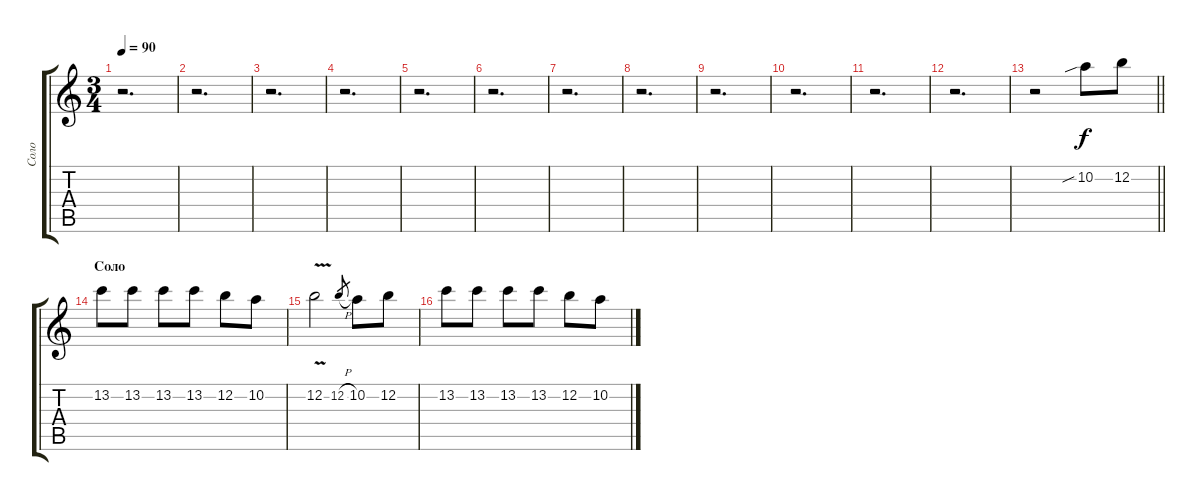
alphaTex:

\track ("Соло" "Соло") {instrument overdrivenguitar}
\staff {score tabs}
\tuning (E4 B3 G3 D3 A2 E2) {hide}
\ts (3 4)
\tempo 90
\clef g2
\ks c
r.2{d dy f} |
r.2{d} |
r.2{d} |
r.2{d} |
r.2{d} |
r.2{d} |
r.2{d} |
r.2{d} |
r.2{d} |
r.2{d} |
r.2{d} |
r.2{d} |
\barLineRight lightlight
r.2 10.2{sib}.8 12.2.8 |
\section ("" "Соло")
13.2.8 13.2.8 13.2.8 13.2.8 12.2.8 10.2.8 |
12.2{v}.2 12.2{h}.8{gr} 10.2.8 12.2.8 |
13.2.8 13.2.8 13.2.8 13.2.8 12.2.8 10.2.8
